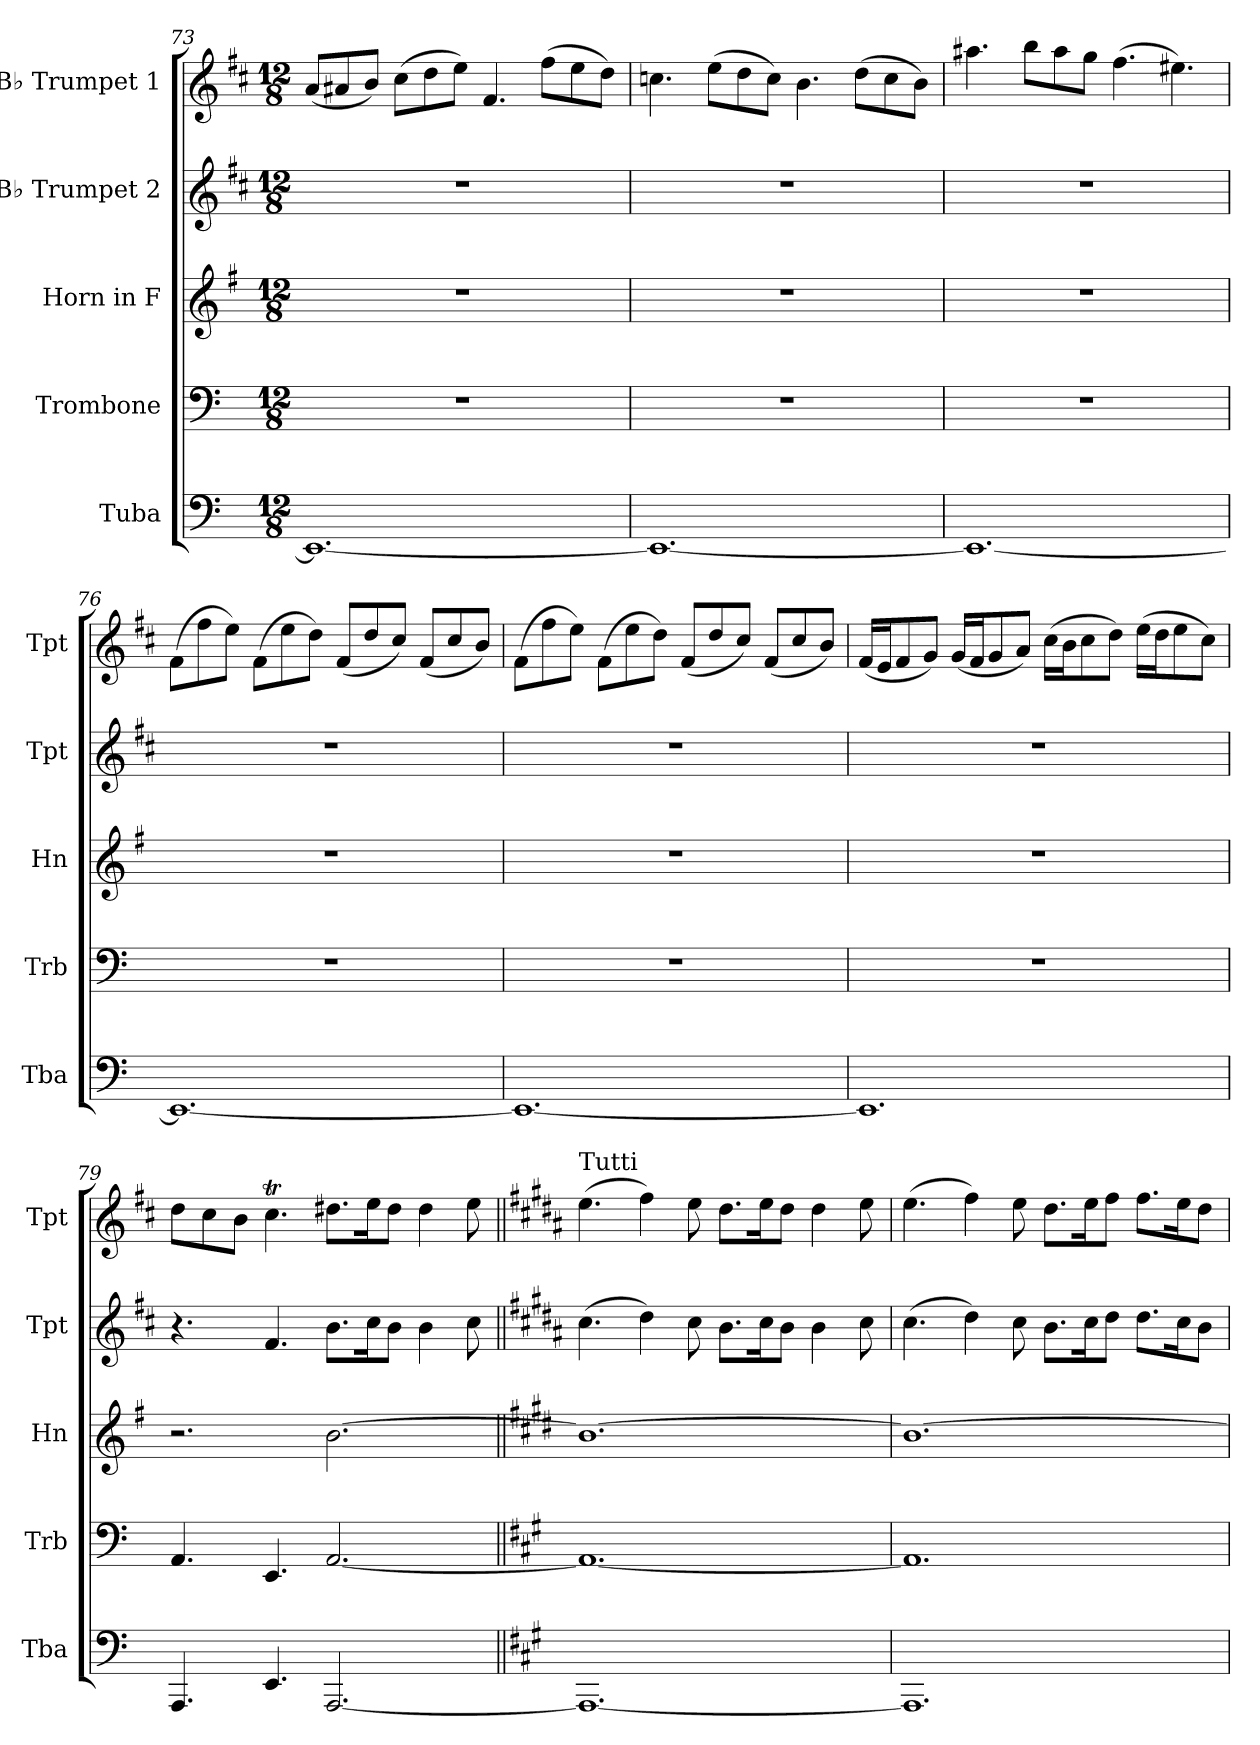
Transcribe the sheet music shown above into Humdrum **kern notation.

**kern	**kern	**kern	**kern	**kern
*part5	*part4	*part3	*part2	*part1
*staff5	*staff4	*staff3	*staff2	*staff1
*I"Tuba	*I"Trombone	*I"Horn in F	*I"B♭ Trumpet 2	*I"B♭ Trumpet 1
*I'Tba	*I'Trb	*I'Hn	*I'Tpt	*I'Tpt
!!LO:PB:g=z
*clefF4	*clefF4	*clefG2	*clefG2	*clefG2
*	*	*ITrd4c7	*ITrd1c2	*ITrd1c2
*k[]	*k[]	*k[]	*k[]	*k[]
*M12/8	*M12/8	*M12/8	*M12/8	*M12/8
=73	=73	=73	=73	=73
1.EE_	1.r	1.r	1.r	(<8g/L
.	.	.	.	8g#X/
.	.	.	.	8a/J)
.	.	.	.	(>8b\L
.	.	.	.	8cc\
.	.	.	.	8dd\J)
.	.	.	.	4.e/
.	.	.	.	(>8ee\L
.	.	.	.	8dd\
.	.	.	.	8cc\J)
=74	=74	=74	=74	=74
1.EE_	1.r	1.r	1.r	4.b-X\
.	.	.	.	(>8dd\L
.	.	.	.	8cc\
.	.	.	.	8b-\J)
.	.	.	.	4.a\
.	.	.	.	(>8cc\L
.	.	.	.	8b-\
.	.	.	.	8a\J)
=75	=75	=75	=75	=75
1.EE_	1.r	1.r	1.r	4.gg#X\
.	.	.	.	8aa\L
.	.	.	.	8gg#\
.	.	.	.	8ff\J
.	.	.	.	(>4.ee\
.	.	.	.	4.dd#X\)
=76	=76	=76	=76	=76
1.EE_	1.r	1.r	1.r	(>8e\L
.	.	.	.	8ee\
.	.	.	.	8dd\J)
.	.	.	.	(>8e\L
.	.	.	.	8dd\
.	.	.	.	8cc\J)
.	.	.	.	(<8e/L
.	.	.	.	8cc/
.	.	.	.	8b/J)
.	.	.	.	(<8e/L
.	.	.	.	8b/
.	.	.	.	8a/J)
!!LO:LB:g=z
=77	=77	=77	=77	=77
1.EE_	1.r	1.r	1.r	(>8e\L
.	.	.	.	8ee\
.	.	.	.	8dd\J)
.	.	.	.	(>8e\L
.	.	.	.	8dd\
.	.	.	.	8cc\J)
.	.	.	.	(<8e/L
.	.	.	.	8cc/
.	.	.	.	8b/J)
.	.	.	.	(<8e/L
.	.	.	.	8b/
.	.	.	.	8a/J)
=78	=78	=78	=78	=78
1.EE]	1.r	1.r	1.r	(<16e/LL
.	.	.	.	16d/J
.	.	.	.	8e/
.	.	.	.	8f/J)
.	.	.	.	(<16f/LL
.	.	.	.	16e/J
.	.	.	.	8f/
.	.	.	.	8g/J)
.	.	.	.	(>16b\LL
.	.	.	.	16a\J
.	.	.	.	8b\
.	.	.	.	8cc\J)
.	.	.	.	(>16dd\LL
.	.	.	.	16cc\J
.	.	.	.	8dd\
.	.	.	.	8b\J)
=79	=79	=79	=79	=79
4.AAA/	4.AA/	2.r	4.r	8cc\L
.	.	.	.	8b\
.	.	.	.	8a\J
4.EE/	4.EE/	.	4.e/	4.bt\
[2.AAA/	[2.AA/	[2.e\	8.a\L	8.cc#X\L
.	.	.	16b\K	16dd\K
.	.	.	8a\J	8cc#\J
.	.	.	4a\	4cc#\
.	.	.	8b\	8dd\
!!LO:PB:g=z
=80||	=80||	=80||	=80||	=80||
*k[f#c#g#]	*k[f#c#g#]	*k[f#c#g#]	*k[f#c#g#]	*k[f#c#g#]
!	!	!	!	!LO:TX:a:t=Tutti
1.AAA_	1.AA_	1.e_	(>4.b\	(>4.dd\
.	.	.	4cc#\)	4ee\)
.	.	.	8b\	8dd\
.	.	.	8.a\L	8.cc#\L
.	.	.	16b\K	16dd\K
.	.	.	8a\J	8cc#\J
.	.	.	4a\	4cc#\
.	.	.	8b\	8dd\
=81	=81	=81	=81	=81
1.AAA]	1.AA]	1.e_	(>4.b\	(>4.dd\
.	.	.	4cc#\)	4ee\)
.	.	.	8b\	8dd\
.	.	.	8.a\L	8.cc#\L
.	.	.	16b\K	16dd\K
.	.	.	8cc#\J	8ee\J
.	.	.	8.cc#\L	8.ee\L
.	.	.	16b\K	16dd\K
.	.	.	8a\J	8cc#\J
=	=	=	=	=
*-	*-	*-	*-	*-
